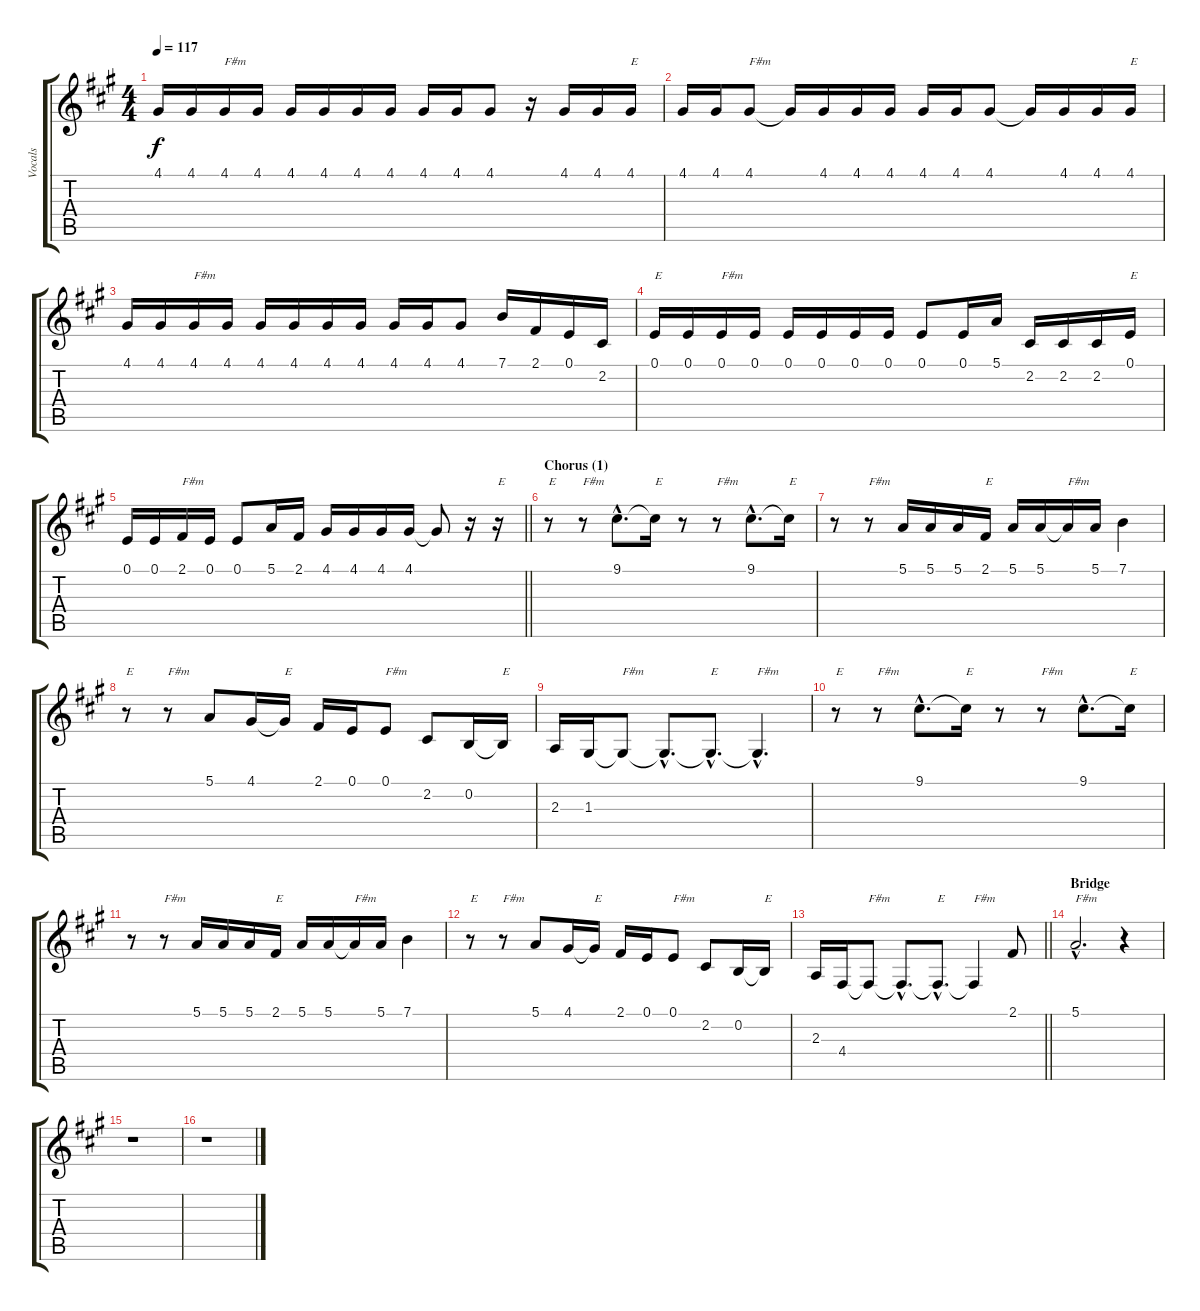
\track ("Vocals" "Vocals") {instrument sopranosax}
\staff {score tabs}
\tuning (E4 B3 G3 D3 A2 E2) {hide}
\ts (4 4)
\tempo 117
\clef g2
\ks f#minor
4.1.16{dy f} 4.1.16 4.1.16{txt "F#m"} 4.1.16 4.1.16 4.1.16 4.1.16 4.1.16 4.1.16 4.1.16 4.1.8 r.16 4.1.16 4.1.16 4.1.16{txt "E"} |
4.1.16 4.1.16 4.1.8{txt "F#m"} 4.1{t}.16 4.1.16 4.1.16 4.1.16 4.1.16 4.1.16 4.1.8 4.1{t}.16 4.1.16 4.1.16 4.1.16{txt "E"} |
4.1.16 4.1.16 4.1.16{txt "F#m"} 4.1.16 4.1.16 4.1.16 4.1.16 4.1.16 4.1.16 4.1.16 4.1.8 7.1.16 2.1.16 0.1.16 2.2.16 |
0.1.16{txt "E"} 0.1.16 0.1.16{txt "F#m"} 0.1.16 0.1.16 0.1.16 0.1.16 0.1.16 0.1.8 0.1.16 5.1.16 2.2.16 2.2.16 2.2.16 0.1.16{txt "E"} |
\barLineRight lightlight
0.1.16 0.1.16 2.1.16{txt "F#m"} 0.1.16 0.1.8 5.1.16 2.1.16 4.1.16 4.1.16 4.1.16 4.1.16 4.1{t}.8 r.16 r.16{txt "E"} |
\section ("" "Chorus (1)")
r.8{txt "E"} r.8{txt "F#m"} 9.1{hac}.8{d} 9.1{t}.16{txt "E"} r.8 r.8{txt "F#m"} 9.1{hac}.8{d} 9.1{t}.16{txt "E"} |
r.8 r.8{txt "F#m"} 5.1.16 5.1.16 5.1.16 2.1.16{txt "E"} 5.1.16 5.1.16 5.1{t}.16{txt "F#m"} 5.1.16 7.1.4 |
r.8{txt "E"} r.8{txt "F#m"} 5.1.8 4.1.16 4.1{t}.16{txt "E"} 2.1.16 0.1.16 0.1.8{txt "F#m"} 2.2.8 0.2.16 0.2{t}.16{txt "E"} |
2.3.16 1.3.16 1.3{t}.8{txt "F#m"} 1.3{hac t}.8{d} 1.3{hac t}.8{d txt "E"} 1.3{hac t}.4{d txt "F#m"} |
r.8{txt "E"} r.8{txt "F#m"} 9.1{hac}.8{d} 9.1{t}.16{txt "E"} r.8 r.8{txt "F#m"} 9.1{hac}.8{d} 9.1{t}.16{txt "E"} |
r.8 r.8{txt "F#m"} 5.1.16 5.1.16 5.1.16 2.1.16{txt "E"} 5.1.16 5.1.16 5.1{t}.16{txt "F#m"} 5.1.16 7.1.4 |
r.8{txt "E"} r.8{txt "F#m"} 5.1.8 4.1.16 4.1{t}.16{txt "E"} 2.1.16 0.1.16 0.1.8{txt "F#m"} 2.2.8 0.2.16 0.2{t}.16{txt "E"} |
\barLineRight lightlight
2.3.16 4.4.16 4.4{t}.8{txt "F#m"} 4.4{hac t}.8{d} 4.4{hac t}.8{d txt "E"} 4.4{t}.4{txt "F#m"} 2.1.8 |
\section ("" "Bridge")
5.1{hac}.2{d txt "F#m"} r.4 |
r.1 |
r.1
